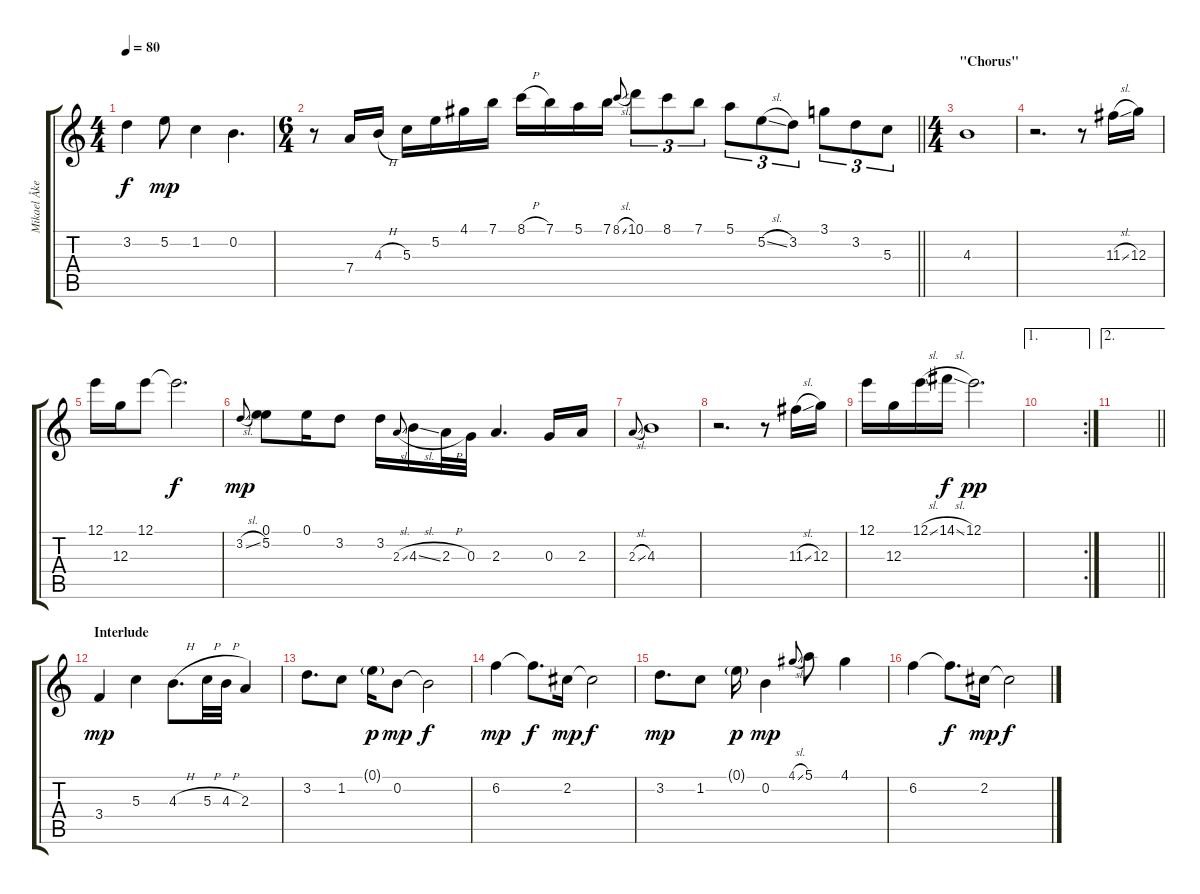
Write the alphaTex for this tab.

\track ("Mikael Åkerfeldt" "Mikael Åke") {instrument electricguitarclean}
\staff {score tabs}
\tuning (E4 B3 G3 D3 A2 E2) {hide}
\ts (4 4)
\tempo 80
\clef g2
\ks c
3.2{t}.4{dy f} 5.2.8{dy mp} 1.2.4 0.2.4{d} |
\ts (6 4)
\barLineRight lightlight
r.8 7.4.16 4.3{h}.16 5.3.16 5.2.16 4.1.16 7.1.16 8.1{h}.16 7.1.16 5.1.16 7.1.16 8.1{sl}.8{gr onbeat} 10.1.8{tu (3 2)} 8.1.8{tu (3 2)} 7.1.8{tu (3 2)} 5.1.8{tu (3 2)} 5.2{sl}.8{tu (3 2)} 3.2.8{tu (3 2)} 3.1.8{tu (3 2)} 3.2.8{tu (3 2)} 5.3.8{tu (3 2)} |
\ts (4 4)
\section ("" "\"Chorus\"")
4.3.1 |
r.2{d} r.8 11.3{sl}.16 12.3.16 |
12.1.16 12.3.16 12.1.8 12.1{t}.2{d dy f} |
3.2{sl}.8{gr onbeat dy mp} (0.1 5.2).8 0.1.16 3.2.8 3.2.16 2.3{sl}.8{gr onbeat} 4.3{sl}.16 2.3{h}.32 0.3.32 2.3.4{d} 0.3.16 2.3.16 |
2.3{sl}.8{gr onbeat} 4.3.1 |
r.2{d} r.8 11.3{sl}.16 12.3.16 |
12.1.16 12.3.16 12.1{sl}.16 14.1{sl}.16{dy f} 12.1.2{d dy pp} |
\ae 1
\rc 2
|
\ae 2
\barLineRight lightlight
|
\section ("" "Interlude")
3.4.4{dy mp} 5.3.4 4.3{h}.8{d} 5.3{h}.32 4.3{h}.32 2.3.4 |
3.2.8{d} 1.2.8 0.1{g}.16{dy p} 0.2.8{dy mp} 0.2{t}.2{dy f} |
6.2.4{dy mp} 6.2{t}.8{d dy f} 2.2.16{dy mp} 2.2{t}.2{dy f} |
3.2.8{d dy mp} 1.2.8 0.1{g}.16{dy p} 0.2.4{dy mp} 4.1{sl}.8{gr onbeat} 5.1.8 4.1.4 |
6.2.4 6.2{t}.8{d dy f} 2.2.16{dy mp} 2.2{t}.2{dy f}
